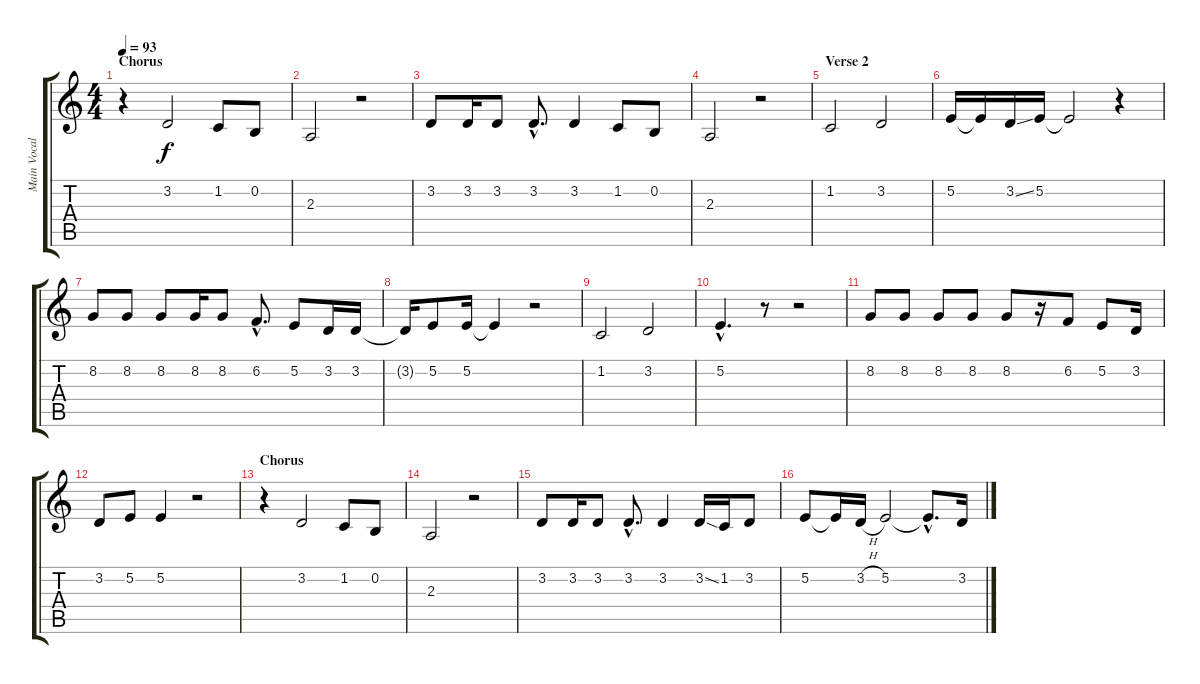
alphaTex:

\track ("Main Vocal" "Main Vocal") {instrument trombone}
\staff {score tabs}
\tuning (E4 B3 G3 D3 A2 E2) {hide}
\ts (4 4)
\section ("" "Chorus")
\tempo 93
\clef g2
\ks c
r.4{dy f} 3.2.2 1.2.8 0.2.8 |
2.3.2 r.2 |
3.2.8 3.2.16 3.2.8 3.2{hac}.8{d} 3.2.4 1.2.8 0.2.8 |
2.3.2 r.2 |
\section ("" "Verse 2")
1.2.2 3.2.2 |
5.2.16 5.2{t}.16 3.2{ss}.16 5.2.16 5.2{t}.2 r.4 |
8.2.8 8.2.8 8.2.8 8.2.16 8.2.8 6.2{hac}.8{d} 5.2.8 3.2.16 3.2.16 |
3.2{t}.16 5.2.8 5.2.16 5.2{t}.4 r.2 |
1.2.2 3.2.2 |
5.2{hac}.4{d} r.8 r.2 |
8.2.8 8.2.8 8.2.8 8.2.8 8.2.8 r.16 6.2.8 5.2.8 3.2.16 |
3.2.8 5.2.8 5.2.4 r.2 |
\section ("" "Chorus")
r.4 3.2.2 1.2.8 0.2.8 |
2.3.2 r.2 |
3.2.8 3.2.16 3.2.8 3.2{hac}.8{d} 3.2.4 3.2{ss}.16 1.2.16 3.2.8 |
5.2.8 5.2{t}.16 3.2{h}.16 5.2.2 5.2{hac t}.8{d} 3.2{h}.16
